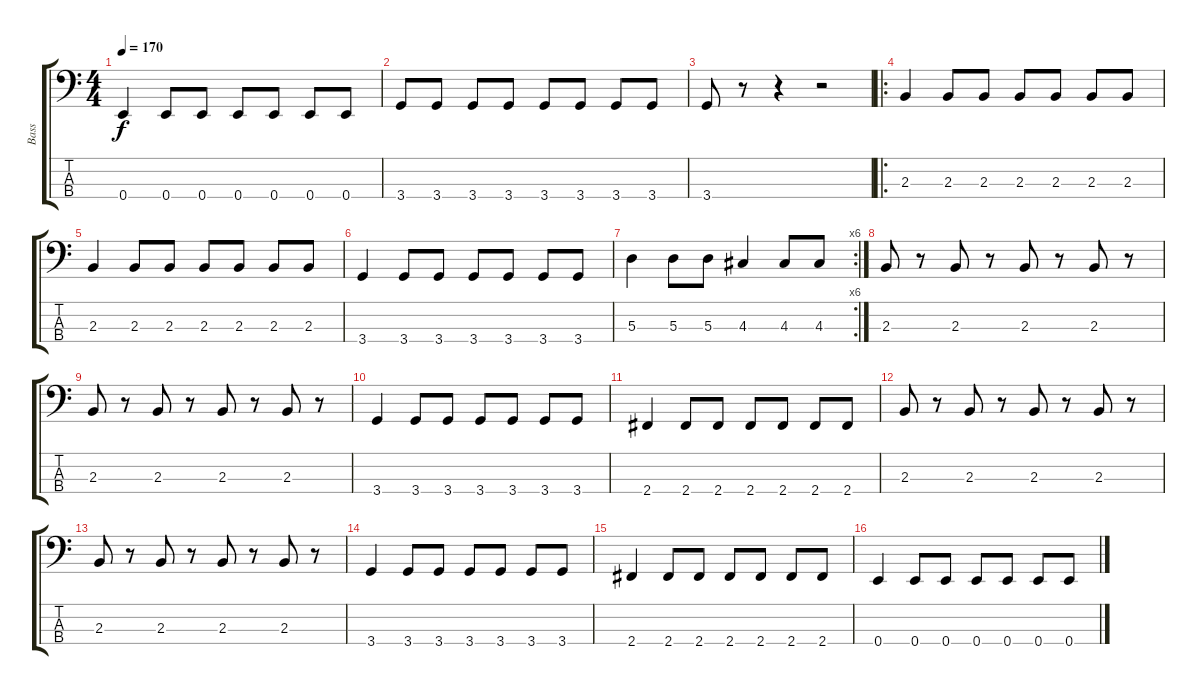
\track ("Bass" "Bass") {instrument electricbasspick}
\staff {score tabs}
\tuning (G2 D2 A1 E1) {hide}
\ts (4 4)
\tempo 170
\clef f4
\ks c
0.4.4{dy f} 0.4.8 0.4.8 0.4.8 0.4.8 0.4.8 0.4.8 |
3.4.8 3.4.8 3.4.8 3.4.8 3.4.8 3.4.8 3.4.8 3.4.8 |
3.4.8 r.8 r.4 r.2 |
\ro
2.3.4 2.3.8 2.3.8 2.3.8 2.3.8 2.3.8 2.3.8 |
2.3.4 2.3.8 2.3.8 2.3.8 2.3.8 2.3.8 2.3.8 |
3.4.4 3.4.8 3.4.8 3.4.8 3.4.8 3.4.8 3.4.8 |
\rc 6
5.3.4 5.3.8 5.3.8 4.3.4 4.3.8 4.3.8 |
2.3.8 r.8 2.3.8 r.8 2.3.8 r.8 2.3.8 r.8 |
2.3.8 r.8 2.3.8 r.8 2.3.8 r.8 2.3.8 r.8 |
3.4.4 3.4.8 3.4.8 3.4.8 3.4.8 3.4.8 3.4.8 |
2.4.4 2.4.8 2.4.8 2.4.8 2.4.8 2.4.8 2.4.8 |
2.3.8 r.8 2.3.8 r.8 2.3.8 r.8 2.3.8 r.8 |
2.3.8 r.8 2.3.8 r.8 2.3.8 r.8 2.3.8 r.8 |
3.4.4 3.4.8 3.4.8 3.4.8 3.4.8 3.4.8 3.4.8 |
2.4.4 2.4.8 2.4.8 2.4.8 2.4.8 2.4.8 2.4.8 |
0.4.4 0.4.8 0.4.8 0.4.8 0.4.8 0.4.8 0.4.8
